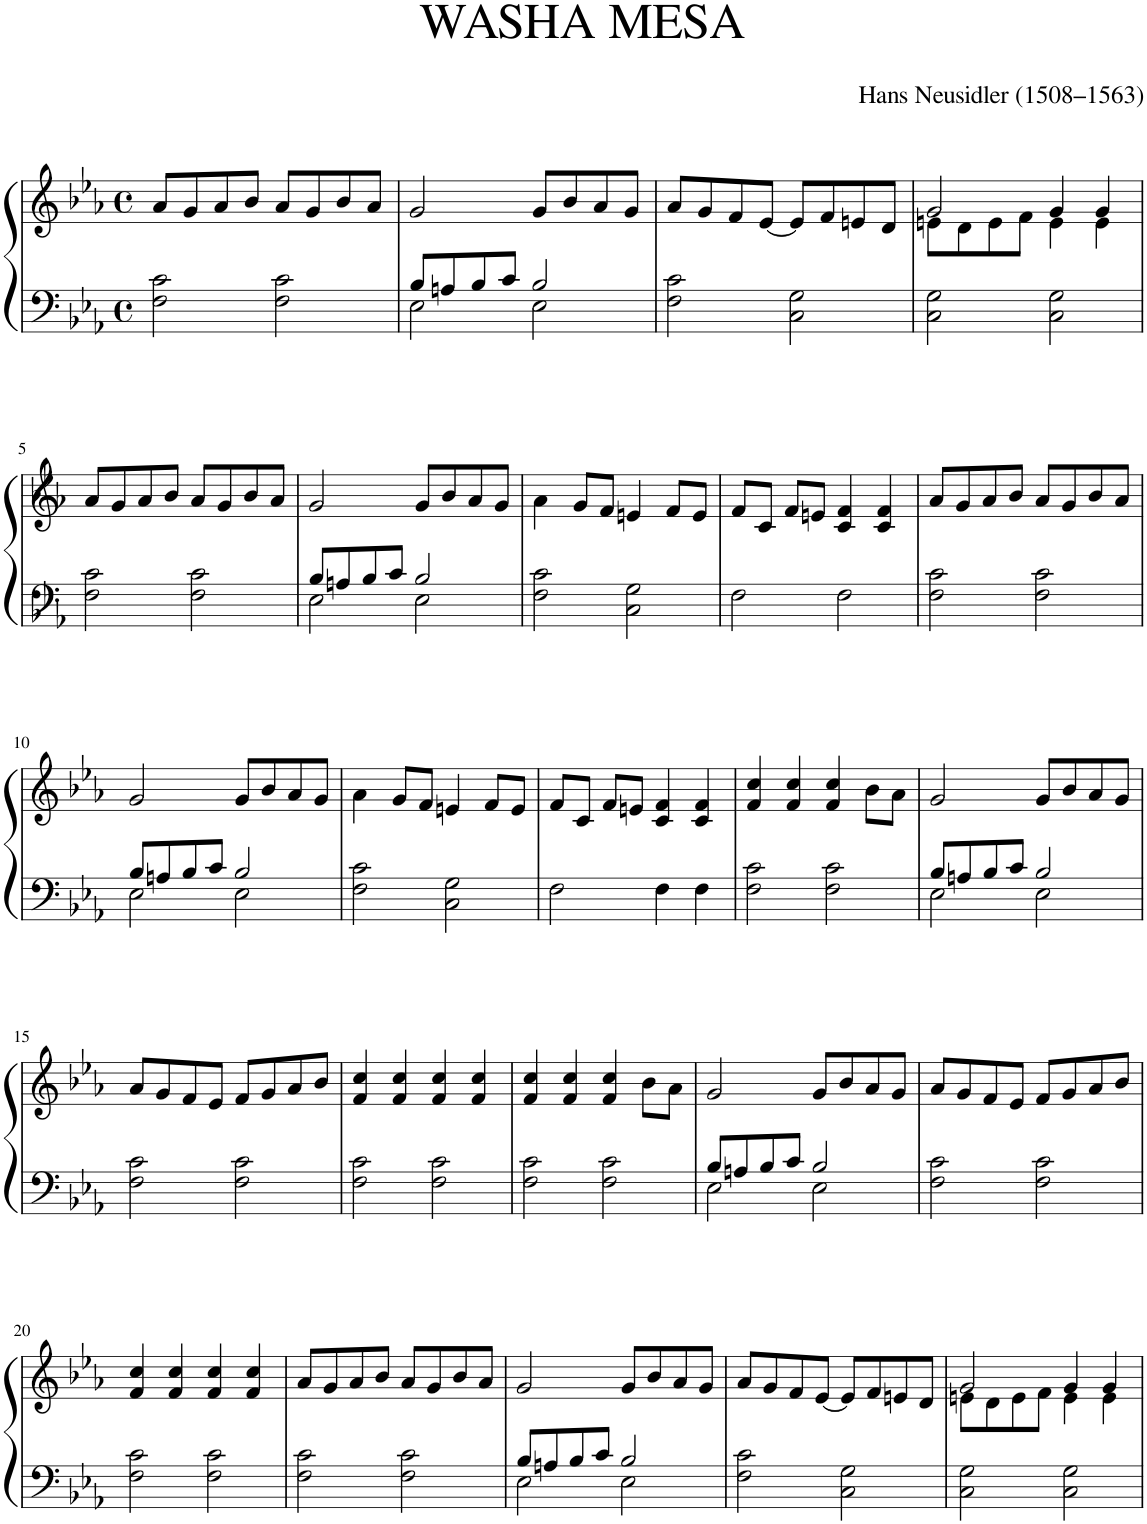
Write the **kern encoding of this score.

**kern	**kern
*part1	*part1
*staff2	*staff1
*I"Organo	*
*I'Org.	*
*clefF4	*clefG2
*k[b-e-a-]	*k[b-e-a-]
*M4/4	*M4/4
*met(c)	*met(c)
=1	=1
2F\ 2c\	8a-/L
.	8g/
.	8a-/
.	8b-/J
2F\ 2c\	8a-/L
.	8g/
.	8b-/
.	8a-/J
=2	=2
*^	*
8B-/L	2E-\	2g/
8An/	.	.
8B-/	.	.
8c/J	.	.
2B-/	2E-\	8g/L
.	.	8b-/
.	.	8a-/
.	.	8g/J
*v	*v	*
=3	=3
2F\ 2c\	8a-/L
.	8g/
.	8f/
.	[<8e-/J
2C\ 2G\	8e-/L]
.	8f/
.	8en/
.	8d/J
=4	=4
*	*^
2C\ 2G\	2g/	8en\L
.	.	8d\
.	.	8e\
.	.	8f\J
2C\ 2G\	4g/	4e\
.	4g/	4e\
*	*v	*v
!!LO:LB:g=z
=5	=5
*k[b-e-a-]	*k[b-e-a-]
2F\ 2c\	8a-/L
.	8g/
.	8a-/
.	8b-/J
2F\ 2c\	8a-/L
.	8g/
.	8b-/
.	8a-/J
=6	=6
*^	*
8B-/L	2E-\	2g/
8An/	.	.
8B-/	.	.
8c/J	.	.
2B-/	2E-\	8g/L
.	.	8b-/
.	.	8a-/
.	.	8g/J
*v	*v	*
=7	=7
2F\ 2c\	4a-\
.	8g/L
.	8f/J
2C\ 2G\	4en/
.	8f/L
.	8e/J
=8	=8
2F\	8f/L
.	8c/J
.	8f/L
.	8en/J
2F\	4c/ 4f/
.	4c/ 4f/
=9	=9
2F\ 2c\	8a-/L
.	8g/
.	8a-/
.	8b-/J
2F\ 2c\	8a-/L
.	8g/
.	8b-/
.	8a-/J
!!LO:LB:g=z
=10	=10
*^	*
8B-/L	2E-\	2g/
8An/	.	.
8B-/	.	.
8c/J	.	.
2B-/	2E-\	8g/L
.	.	8b-/
.	.	8a-/
.	.	8g/J
*v	*v	*
=11	=11
2F\ 2c\	4a-\
.	8g/L
.	8f/J
2C\ 2G\	4en/
.	8f/L
.	8e/J
=12	=12
2F\	8f/L
.	8c/J
.	8f/L
.	8en/J
4F\	4c/ 4f/
4F\	4c/ 4f/
=13	=13
2F\ 2c\	4f/ 4cc/
.	4f/ 4cc/
2F\ 2c\	4f/ 4cc/
.	8b-\L
.	8a-\J
=14	=14
*^	*
8B-/L	2E-\	2g/
8An/	.	.
8B-/	.	.
8c/J	.	.
2B-/	2E-\	8g/L
.	.	8b-/
.	.	8a-/
.	.	8g/J
*v	*v	*
!!LO:LB:g=z
=15	=15
2F\ 2c\	8a-/L
.	8g/
.	8f/
.	8e-/J
2F\ 2c\	8f/L
.	8g/
.	8a-/
.	8b-/J
=16	=16
2F\ 2c\	4f/ 4cc/
.	4f/ 4cc/
2F\ 2c\	4f/ 4cc/
.	4f/ 4cc/
=17	=17
2F\ 2c\	4f/ 4cc/
.	4f/ 4cc/
2F\ 2c\	4f/ 4cc/
.	8b-\L
.	8a-\J
=18	=18
*^	*
8B-/L	2E-\	2g/
8An/	.	.
8B-/	.	.
8c/J	.	.
2B-/	2E-\	8g/L
.	.	8b-/
.	.	8a-/
.	.	8g/J
*v	*v	*
=19	=19
2F\ 2c\	8a-/L
.	8g/
.	8f/
.	8e-/J
2F\ 2c\	8f/L
.	8g/
.	8a-/
.	8b-/J
!!LO:LB:g=z
=20	=20
2F\ 2c\	4f/ 4cc/
.	4f/ 4cc/
2F\ 2c\	4f/ 4cc/
.	4f/ 4cc/
=21	=21
2F\ 2c\	8a-/L
.	8g/
.	8a-/
.	8b-/J
2F\ 2c\	8a-/L
.	8g/
.	8b-/
.	8a-/J
=22	=22
*^	*
8B-/L	2E-\	2g/
8An/	.	.
8B-/	.	.
8c/J	.	.
2B-/	2E-\	8g/L
.	.	8b-/
.	.	8a-/
.	.	8g/J
*v	*v	*
=23	=23
2F\ 2c\	8a-/L
.	8g/
.	8f/
.	[<8e-/J
2C\ 2G\	8e-/L]
.	8f/
.	8en/
.	8d/J
=24	=24
*	*^
2C\ 2G\	2g/	8en\L
.	.	8d\
.	.	8e\
.	.	8f\J
2C\ 2G\	4g/	4e\
.	4g/	4e\
*	*v	*v
=	=
*-	*-
